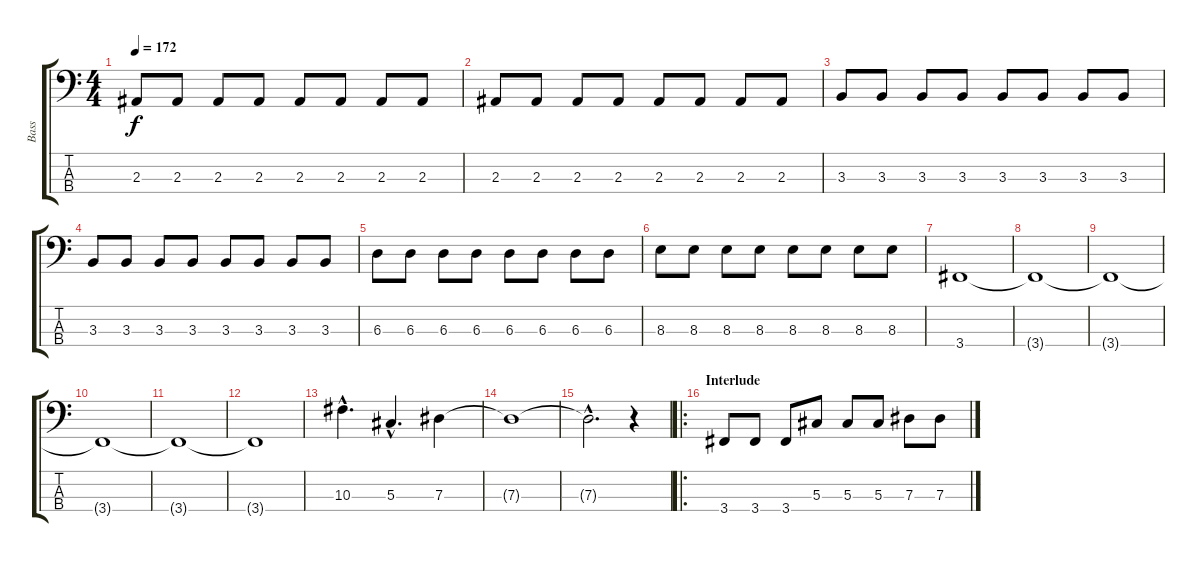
\track ("Bass" "Bass") {instrument electricbassfinger}
\staff {score tabs}
\tuning (Gb2 Db2 Ab1 Eb1) {hide}
\ts (4 4)
\tempo 172
\clef f4
\ks c
2.3.8{dy f} 2.3.8 2.3.8 2.3.8 2.3.8 2.3.8 2.3.8 2.3.8 |
2.3.8 2.3.8 2.3.8 2.3.8 2.3.8 2.3.8 2.3.8 2.3.8 |
3.3.8 3.3.8 3.3.8 3.3.8 3.3.8 3.3.8 3.3.8 3.3.8 |
3.3.8 3.3.8 3.3.8 3.3.8 3.3.8 3.3.8 3.3.8 3.3.8 |
6.3.8 6.3.8 6.3.8 6.3.8 6.3.8 6.3.8 6.3.8 6.3.8 |
8.3.8 8.3.8 8.3.8 8.3.8 8.3.8 8.3.8 8.3.8 8.3.8 |
3.4.1 |
3.4{t}.1 |
3.4{t}.1 |
3.4{t}.1 |
3.4{t}.1 |
3.4{t}.1 |
10.3{hac}.4{d} 5.3{hac}.4{d} 7.3.4 |
7.3{t}.1 |
7.3{hac t}.2{d} r.4 |
\ro
\section ("" "Interlude")
3.4.8 3.4.8 3.4.8 5.3.8 5.3.8 5.3.8 7.3.8 7.3.8
